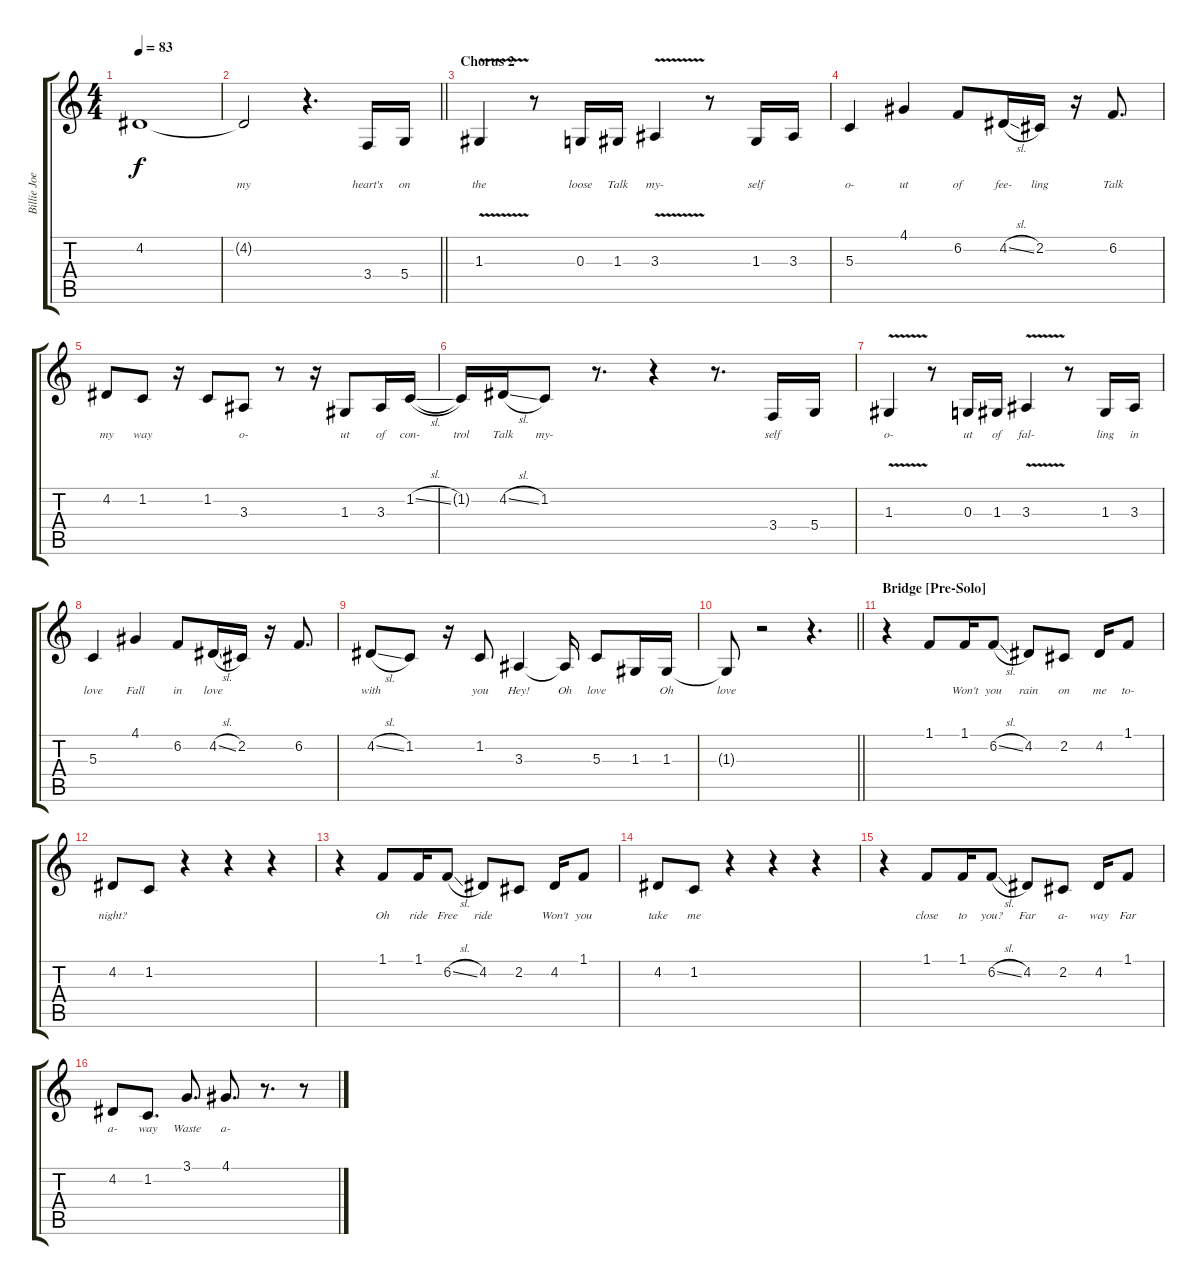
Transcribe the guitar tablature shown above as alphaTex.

\track ("Billie Joe Armstrong [Vocals]" "Billie Joe") {instrument clarinet}
\staff {score tabs}
\tuning (E4 B3 G3 D3 A2 E2) {hide}
\ts (4 4)
\tempo 83
\clef g2
\ks c
4.2.1{lyrics (0 "") lyrics (1 "") lyrics (2 "") lyrics (3 "") lyrics (4 "") dy f} |
\barLineRight lightlight
4.2{t}.2{lyrics (0 "my") lyrics (1 "") lyrics (2 "") lyrics (3 "") lyrics (4 "")} r.4{d} 3.4.16{lyrics (0 "heart's") lyrics (1 "") lyrics (2 "") lyrics (3 "") lyrics (4 "")} 5.4.16{lyrics (0 "on") lyrics (1 "") lyrics (2 "") lyrics (3 "") lyrics (4 "")} |
\section ("" "Chorus 2")
1.3{v}.4{lyrics (0 "the") lyrics (1 "") lyrics (2 "") lyrics (3 "") lyrics (4 "")} r.8 0.3.16{lyrics (0 "loose") lyrics (1 "") lyrics (2 "") lyrics (3 "") lyrics (4 "")} 1.3.16{lyrics (0 "Talk") lyrics (1 "") lyrics (2 "") lyrics (3 "") lyrics (4 "")} 3.3{v}.4{lyrics (0 "my-") lyrics (1 "") lyrics (2 "") lyrics (3 "") lyrics (4 "")} r.8 1.3.16{lyrics (0 "self") lyrics (1 "") lyrics (2 "") lyrics (3 "") lyrics (4 "")} 3.3.16{lyrics (0 "") lyrics (1 "") lyrics (2 "") lyrics (3 "") lyrics (4 "")} |
5.3.4{lyrics (0 "o-") lyrics (1 "") lyrics (2 "") lyrics (3 "") lyrics (4 "")} 4.1.4{lyrics (0 "ut") lyrics (1 "") lyrics (2 "") lyrics (3 "") lyrics (4 "")} 6.2.8{lyrics (0 "of") lyrics (1 "") lyrics (2 "") lyrics (3 "") lyrics (4 "")} 4.2{sl}.16{lyrics (0 "fee-") lyrics (1 "") lyrics (2 "") lyrics (3 "") lyrics (4 "")} 2.2.16{lyrics (0 "ling") lyrics (1 "") lyrics (2 "") lyrics (3 "") lyrics (4 "")} r.16 6.2.8{d lyrics (0 "Talk") lyrics (1 "") lyrics (2 "") lyrics (3 "") lyrics (4 "")} |
4.2.8{lyrics (0 "my") lyrics (1 "") lyrics (2 "") lyrics (3 "") lyrics (4 "")} 1.2.8{lyrics (0 "way") lyrics (1 "") lyrics (2 "") lyrics (3 "") lyrics (4 "")} r.16 1.2.8{lyrics (0 "") lyrics (1 "") lyrics (2 "") lyrics (3 "") lyrics (4 "")} 3.3.8{lyrics (0 "o-") lyrics (1 "") lyrics (2 "") lyrics (3 "") lyrics (4 "")} r.8 r.16 1.3.8{lyrics (0 "ut") lyrics (1 "") lyrics (2 "") lyrics (3 "") lyrics (4 "")} 3.3.16{lyrics (0 "of") lyrics (1 "") lyrics (2 "") lyrics (3 "") lyrics (4 "")} 1.2{sl}.16{lyrics (0 "con-") lyrics (1 "") lyrics (2 "") lyrics (3 "") lyrics (4 "")} |
1.2{t}.16{lyrics (0 "trol") lyrics (1 "") lyrics (2 "") lyrics (3 "") lyrics (4 "")} 4.2{sl}.16{lyrics (0 "Talk") lyrics (1 "") lyrics (2 "") lyrics (3 "") lyrics (4 "")} 1.2.8{lyrics (0 "my-") lyrics (1 "") lyrics (2 "") lyrics (3 "") lyrics (4 "")} r.8{d} r.4 r.8{d} 3.4.16{lyrics (0 "self") lyrics (1 "") lyrics (2 "") lyrics (3 "") lyrics (4 "")} 5.4.16{lyrics (0 "") lyrics (1 "") lyrics (2 "") lyrics (3 "") lyrics (4 "")} |
1.3{v}.4{lyrics (0 "o-") lyrics (1 "") lyrics (2 "") lyrics (3 "") lyrics (4 "")} r.8 0.3.16{lyrics (0 "ut") lyrics (1 "") lyrics (2 "") lyrics (3 "") lyrics (4 "")} 1.3.16{lyrics (0 "of") lyrics (1 "") lyrics (2 "") lyrics (3 "") lyrics (4 "")} 3.3{v}.4{lyrics (0 "fal-") lyrics (1 "") lyrics (2 "") lyrics (3 "") lyrics (4 "")} r.8 1.3.16{lyrics (0 "ling") lyrics (1 "") lyrics (2 "") lyrics (3 "") lyrics (4 "")} 3.3.16{lyrics (0 "in") lyrics (1 "") lyrics (2 "") lyrics (3 "") lyrics (4 "")} |
5.3.4{lyrics (0 "love") lyrics (1 "") lyrics (2 "") lyrics (3 "") lyrics (4 "")} 4.1.4{lyrics (0 "Fall") lyrics (1 "") lyrics (2 "") lyrics (3 "") lyrics (4 "")} 6.2.8{lyrics (0 "in") lyrics (1 "") lyrics (2 "") lyrics (3 "") lyrics (4 "")} 4.2{sl}.16{lyrics (0 "love") lyrics (1 "") lyrics (2 "") lyrics (3 "") lyrics (4 "")} 2.2.16{lyrics (0 "") lyrics (1 "") lyrics (2 "") lyrics (3 "") lyrics (4 "")} r.16 6.2.8{d lyrics (0 "") lyrics (1 "") lyrics (2 "") lyrics (3 "") lyrics (4 "")} |
4.2{sl}.8{lyrics (0 "with") lyrics (1 "") lyrics (2 "") lyrics (3 "") lyrics (4 "")} 1.2.8{lyrics (0 "") lyrics (1 "") lyrics (2 "") lyrics (3 "") lyrics (4 "")} r.16 1.2.8{lyrics (0 "you") lyrics (1 "") lyrics (2 "") lyrics (3 "") lyrics (4 "")} 3.3.4{lyrics (0 "Hey!") lyrics (1 "") lyrics (2 "") lyrics (3 "") lyrics (4 "")} 3.3{t}.16{lyrics (0 "Oh") lyrics (1 "") lyrics (2 "") lyrics (3 "") lyrics (4 "")} 5.3.8{lyrics (0 "love") lyrics (1 "") lyrics (2 "") lyrics (3 "") lyrics (4 "")} 1.3.16{lyrics (0 "") lyrics (1 "") lyrics (2 "") lyrics (3 "") lyrics (4 "")} 1.3.16{lyrics (0 "Oh") lyrics (1 "") lyrics (2 "") lyrics (3 "") lyrics (4 "")} |
\barLineRight lightlight
1.3{t}.8{lyrics (0 "love") lyrics (1 "") lyrics (2 "") lyrics (3 "") lyrics (4 "")} r.2 r.4{d} |
\section ("" "Bridge [Pre-Solo]")
r.4 1.1.8{lyrics (0 "") lyrics (1 "") lyrics (2 "") lyrics (3 "") lyrics (4 "")} 1.1.16{lyrics (0 "Won't") lyrics (1 "") lyrics (2 "") lyrics (3 "") lyrics (4 "")} 6.2{sl}.8{lyrics (0 "you") lyrics (1 "") lyrics (2 "") lyrics (3 "") lyrics (4 "")} 4.2.8{lyrics (0 "rain") lyrics (1 "") lyrics (2 "") lyrics (3 "") lyrics (4 "")} 2.2.8{lyrics (0 "on") lyrics (1 "") lyrics (2 "") lyrics (3 "") lyrics (4 "")} 4.2.16{lyrics (0 "me") lyrics (1 "") lyrics (2 "") lyrics (3 "") lyrics (4 "")} 1.1.8{lyrics (0 "to-") lyrics (1 "") lyrics (2 "") lyrics (3 "") lyrics (4 "")} |
4.2.8{lyrics (0 "night?") lyrics (1 "") lyrics (2 "") lyrics (3 "") lyrics (4 "")} 1.2.8{lyrics (0 "") lyrics (1 "") lyrics (2 "") lyrics (3 "") lyrics (4 "")} r.4 r.4 r.4 |
r.4 1.1.8{lyrics (0 "Oh") lyrics (1 "") lyrics (2 "") lyrics (3 "") lyrics (4 "")} 1.1.16{lyrics (0 "ride") lyrics (1 "") lyrics (2 "") lyrics (3 "") lyrics (4 "")} 6.2{sl}.8{lyrics (0 "Free") lyrics (1 "") lyrics (2 "") lyrics (3 "") lyrics (4 "")} 4.2.8{lyrics (0 "ride") lyrics (1 "") lyrics (2 "") lyrics (3 "") lyrics (4 "")} 2.2.8{lyrics (0 "") lyrics (1 "") lyrics (2 "") lyrics (3 "") lyrics (4 "")} 4.2.16{lyrics (0 "Won't") lyrics (1 "") lyrics (2 "") lyrics (3 "") lyrics (4 "")} 1.1.8{lyrics (0 "you") lyrics (1 "") lyrics (2 "") lyrics (3 "") lyrics (4 "")} |
4.2.8{lyrics (0 "take") lyrics (1 "") lyrics (2 "") lyrics (3 "") lyrics (4 "")} 1.2.8{lyrics (0 "me") lyrics (1 "") lyrics (2 "") lyrics (3 "") lyrics (4 "")} r.4 r.4 r.4 |
r.4 1.1.8{lyrics (0 "close") lyrics (1 "") lyrics (2 "") lyrics (3 "") lyrics (4 "")} 1.1.16{lyrics (0 "to") lyrics (1 "") lyrics (2 "") lyrics (3 "") lyrics (4 "")} 6.2{sl}.8{lyrics (0 "you?") lyrics (1 "") lyrics (2 "") lyrics (3 "") lyrics (4 "")} 4.2.8{lyrics (0 "Far") lyrics (1 "") lyrics (2 "") lyrics (3 "") lyrics (4 "")} 2.2.8{lyrics (0 "a-") lyrics (1 "") lyrics (2 "") lyrics (3 "") lyrics (4 "")} 4.2.16{lyrics (0 "way") lyrics (1 "") lyrics (2 "") lyrics (3 "") lyrics (4 "")} 1.1.8{lyrics (0 "Far") lyrics (1 "") lyrics (2 "") lyrics (3 "") lyrics (4 "")} |
4.2.8{lyrics (0 "a-") lyrics (1 "") lyrics (2 "") lyrics (3 "") lyrics (4 "")} 1.2.8{d lyrics (0 "way") lyrics (1 "") lyrics (2 "") lyrics (3 "") lyrics (4 "")} 3.1.8{d lyrics (0 "Waste") lyrics (1 "") lyrics (2 "") lyrics (3 "") lyrics (4 "") instrument shakuhachi} 4.1.8{d lyrics (0 "a-") lyrics (1 "") lyrics (2 "") lyrics (3 "") lyrics (4 "")} r.8{d} r.8
